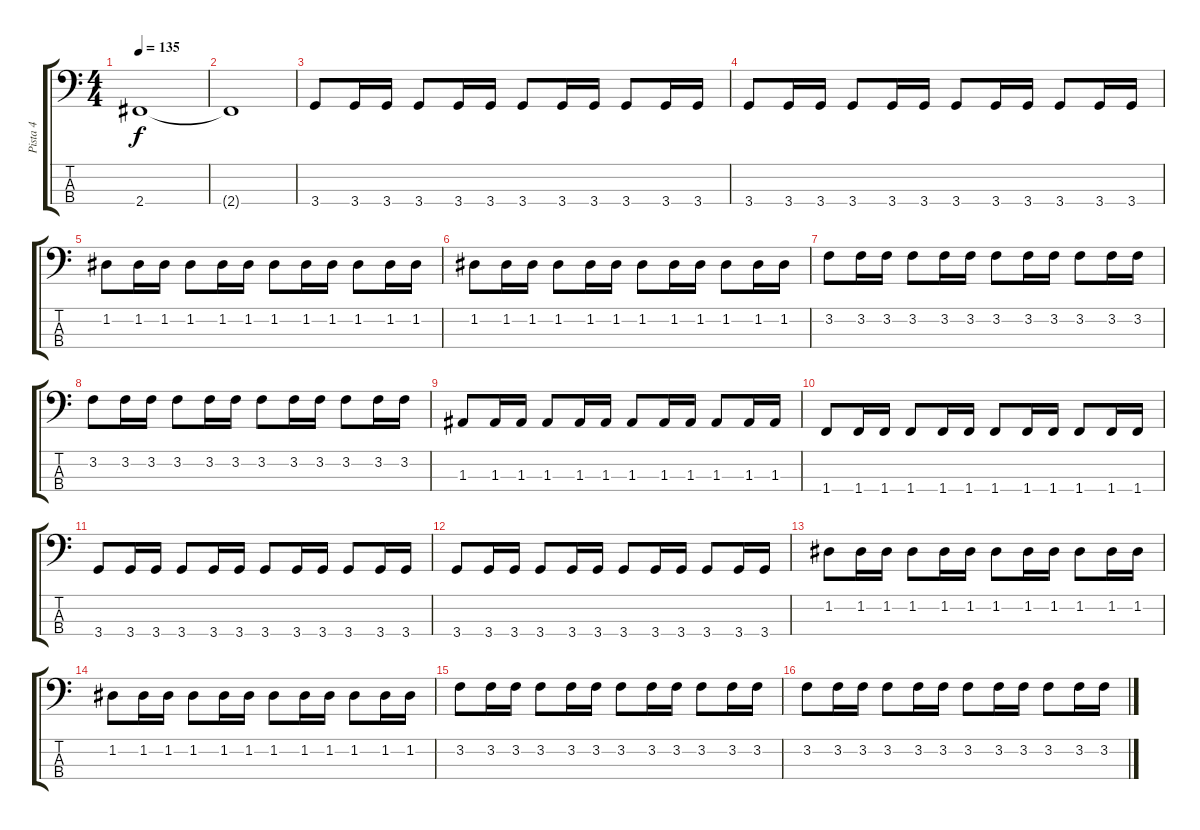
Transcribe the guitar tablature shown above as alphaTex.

\track ("Pista 4" "Pista 4") {instrument electricbassfinger}
\staff {score tabs}
\tuning (G2 D2 A1 E1) {hide}
\ts (4 4)
\tempo 135
\clef f4
\ks c
2.4.1{dy f} |
2.4{t}.1 |
3.4.8 3.4.16 3.4.16 3.4.8 3.4.16 3.4.16 3.4.8 3.4.16 3.4.16 3.4.8 3.4.16 3.4.16 |
3.4.8 3.4.16 3.4.16 3.4.8 3.4.16 3.4.16 3.4.8 3.4.16 3.4.16 3.4.8 3.4.16 3.4.16 |
1.2.8 1.2.16 1.2.16 1.2.8 1.2.16 1.2.16 1.2.8 1.2.16 1.2.16 1.2.8 1.2.16 1.2.16 |
1.2.8 1.2.16 1.2.16 1.2.8 1.2.16 1.2.16 1.2.8 1.2.16 1.2.16 1.2.8 1.2.16 1.2.16 |
3.2.8 3.2.16 3.2.16 3.2.8 3.2.16 3.2.16 3.2.8 3.2.16 3.2.16 3.2.8 3.2.16 3.2.16 |
3.2.8 3.2.16 3.2.16 3.2.8 3.2.16 3.2.16 3.2.8 3.2.16 3.2.16 3.2.8 3.2.16 3.2.16 |
1.3.8 1.3.16 1.3.16 1.3.8 1.3.16 1.3.16 1.3.8 1.3.16 1.3.16 1.3.8 1.3.16 1.3.16 |
1.4.8 1.4.16 1.4.16 1.4.8 1.4.16 1.4.16 1.4.8 1.4.16 1.4.16 1.4.8 1.4.16 1.4.16 |
3.4.8 3.4.16 3.4.16 3.4.8 3.4.16 3.4.16 3.4.8 3.4.16 3.4.16 3.4.8 3.4.16 3.4.16 |
3.4.8 3.4.16 3.4.16 3.4.8 3.4.16 3.4.16 3.4.8 3.4.16 3.4.16 3.4.8 3.4.16 3.4.16 |
1.2.8 1.2.16 1.2.16 1.2.8 1.2.16 1.2.16 1.2.8 1.2.16 1.2.16 1.2.8 1.2.16 1.2.16 |
1.2.8 1.2.16 1.2.16 1.2.8 1.2.16 1.2.16 1.2.8 1.2.16 1.2.16 1.2.8 1.2.16 1.2.16 |
3.2.8 3.2.16 3.2.16 3.2.8 3.2.16 3.2.16 3.2.8 3.2.16 3.2.16 3.2.8 3.2.16 3.2.16 |
3.2.8 3.2.16 3.2.16 3.2.8 3.2.16 3.2.16 3.2.8 3.2.16 3.2.16 3.2.8 3.2.16 3.2.16
